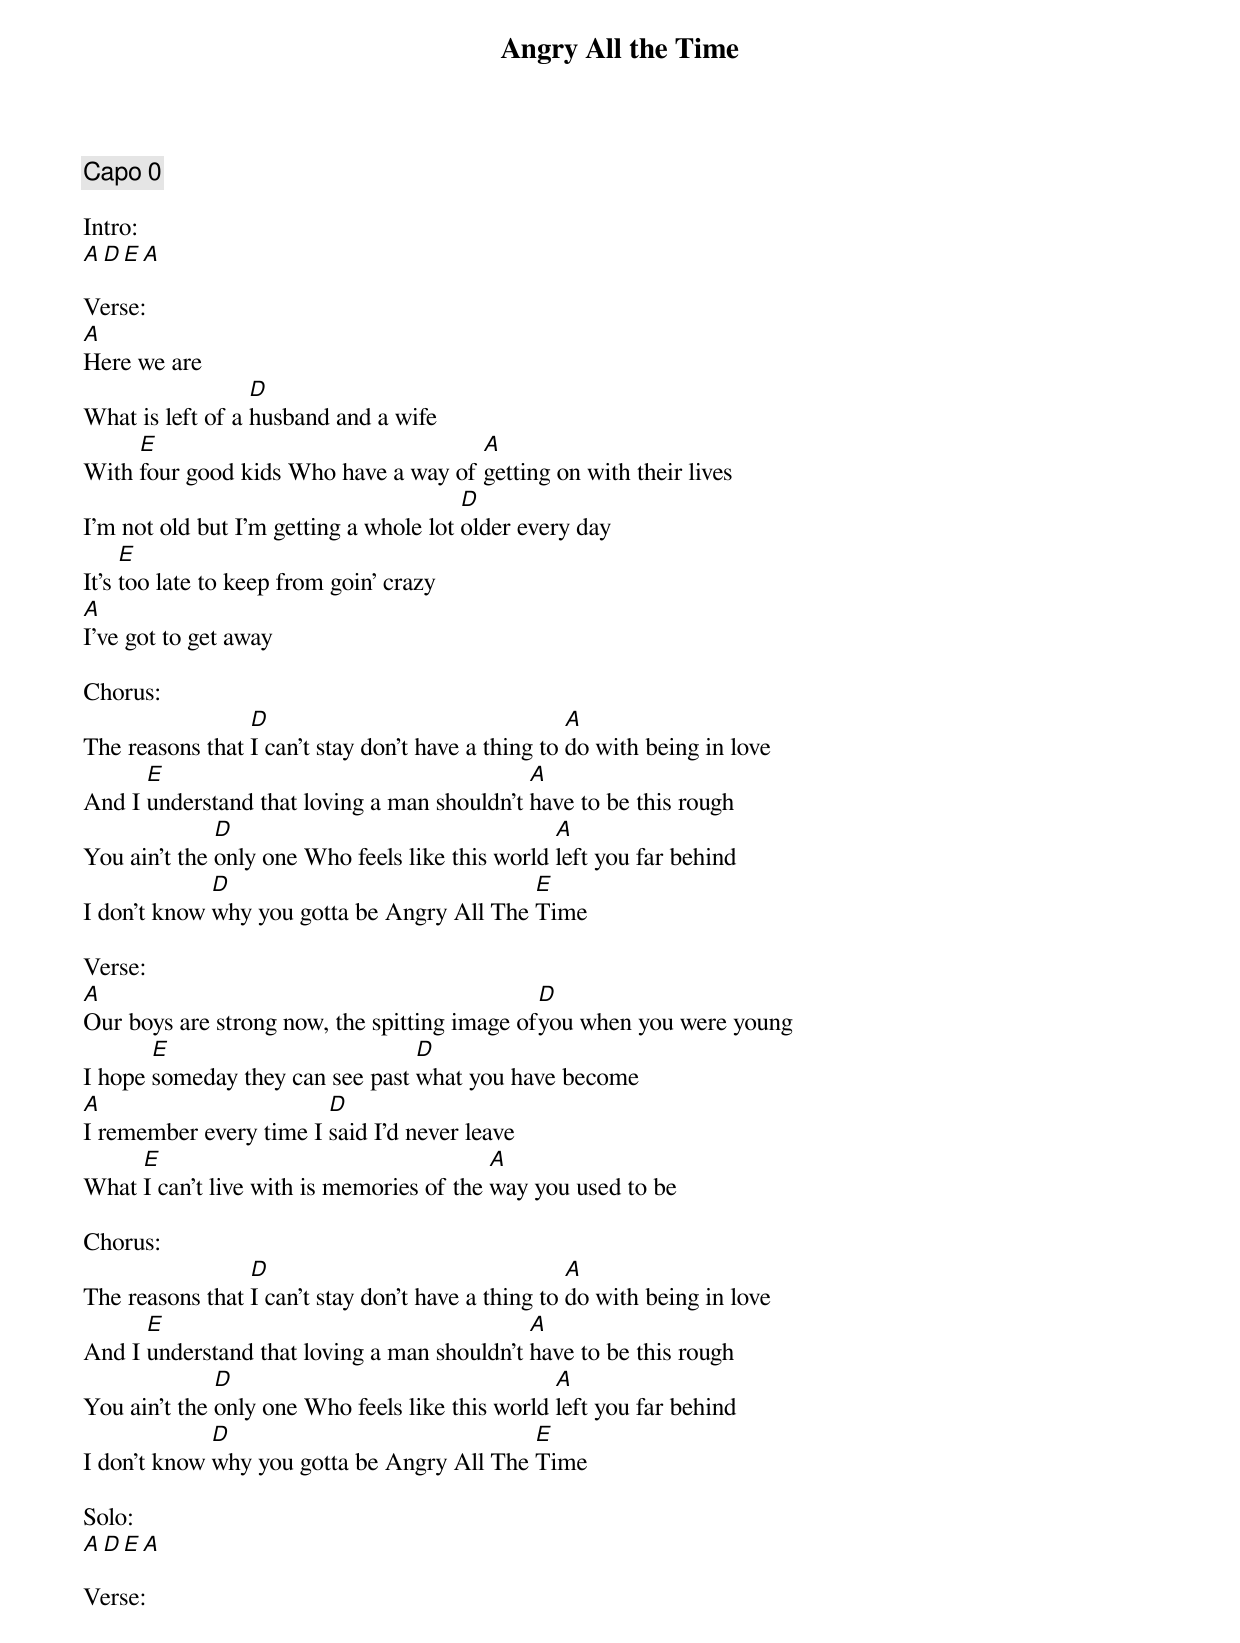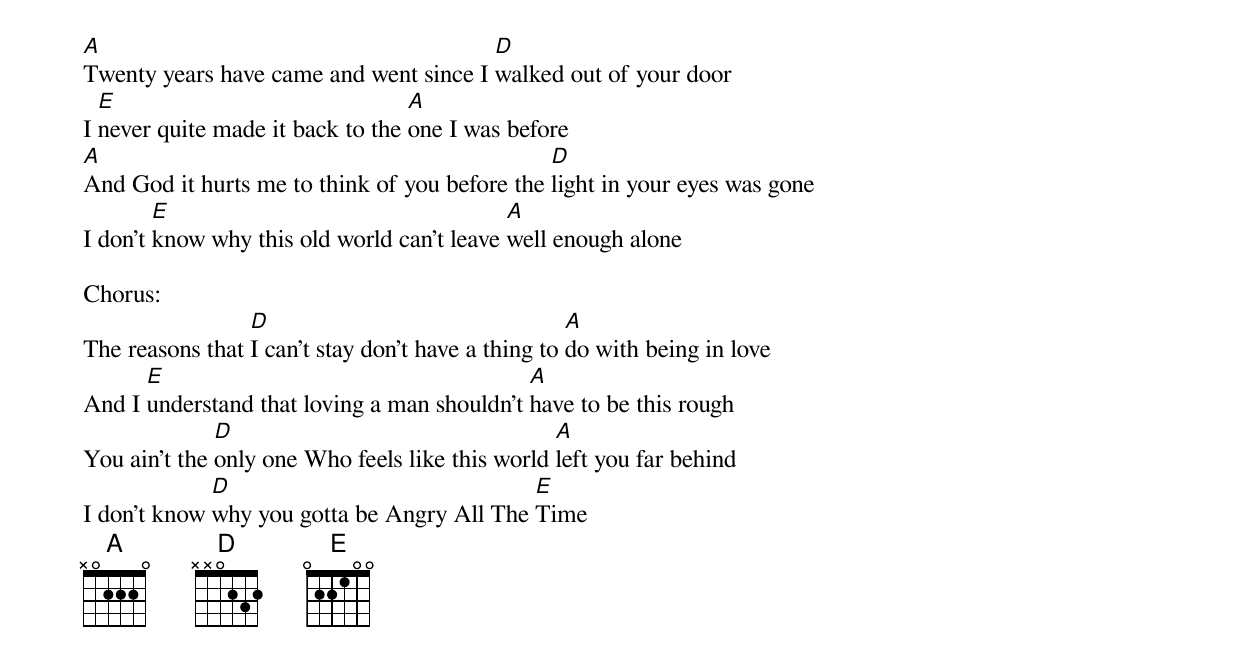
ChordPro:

{title:Angry All the Time}
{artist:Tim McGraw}
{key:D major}
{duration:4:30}
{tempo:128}
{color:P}

{comment: Capo 0}

Intro:
[A D E A]

Verse:
[A]Here we are
What is left of a [D]husband and a wife
With [E]four good kids Who have a way of [A]getting on with their lives
I'm not old but I'm getting a whole lot [D]older every day
It's [E]too late to keep from goin' crazy
[A]I've got to get away

Chorus:
The reasons that [D]I can't stay don't have a thing to [A]do with being in love
And I [E]understand that loving a man shouldn't [A]have to be this rough
You ain't the [D]only one Who feels like this world [A]left you far behind
I don't know [D]why you gotta be Angry All The [E]Time

Verse:
[A]Our boys are strong now, the spitting image of[D]you when you were young
I hope [E]someday they can see past [D]what you have become
[A]I remember every time I [D]said I'd never leave
What [E]I can't live with is memories of the [A]way you used to be

Chorus:
The reasons that [D]I can't stay don't have a thing to [A]do with being in love
And I [E]understand that loving a man shouldn't [A]have to be this rough
You ain't the [D]only one Who feels like this world [A]left you far behind
I don't know [D]why you gotta be Angry All The [E]Time

Solo:
[A][D][E][A]

Verse:
[A]Twenty years have came and went since I [D]walked out of your door
I [E]never quite made it back to the [A]one I was before
[A]And God it hurts me to think of you before the [D]light in your eyes was gone
I don't [E]know why this old world can't leave [A]well enough alone

Chorus:
The reasons that [D]I can't stay don't have a thing to [A]do with being in love
And I [E]understand that loving a man shouldn't [A]have to be this rough
You ain't the [D]only one Who feels like this world [A]left you far behind
I don't know [D]why you gotta be Angry All The [E]Time
